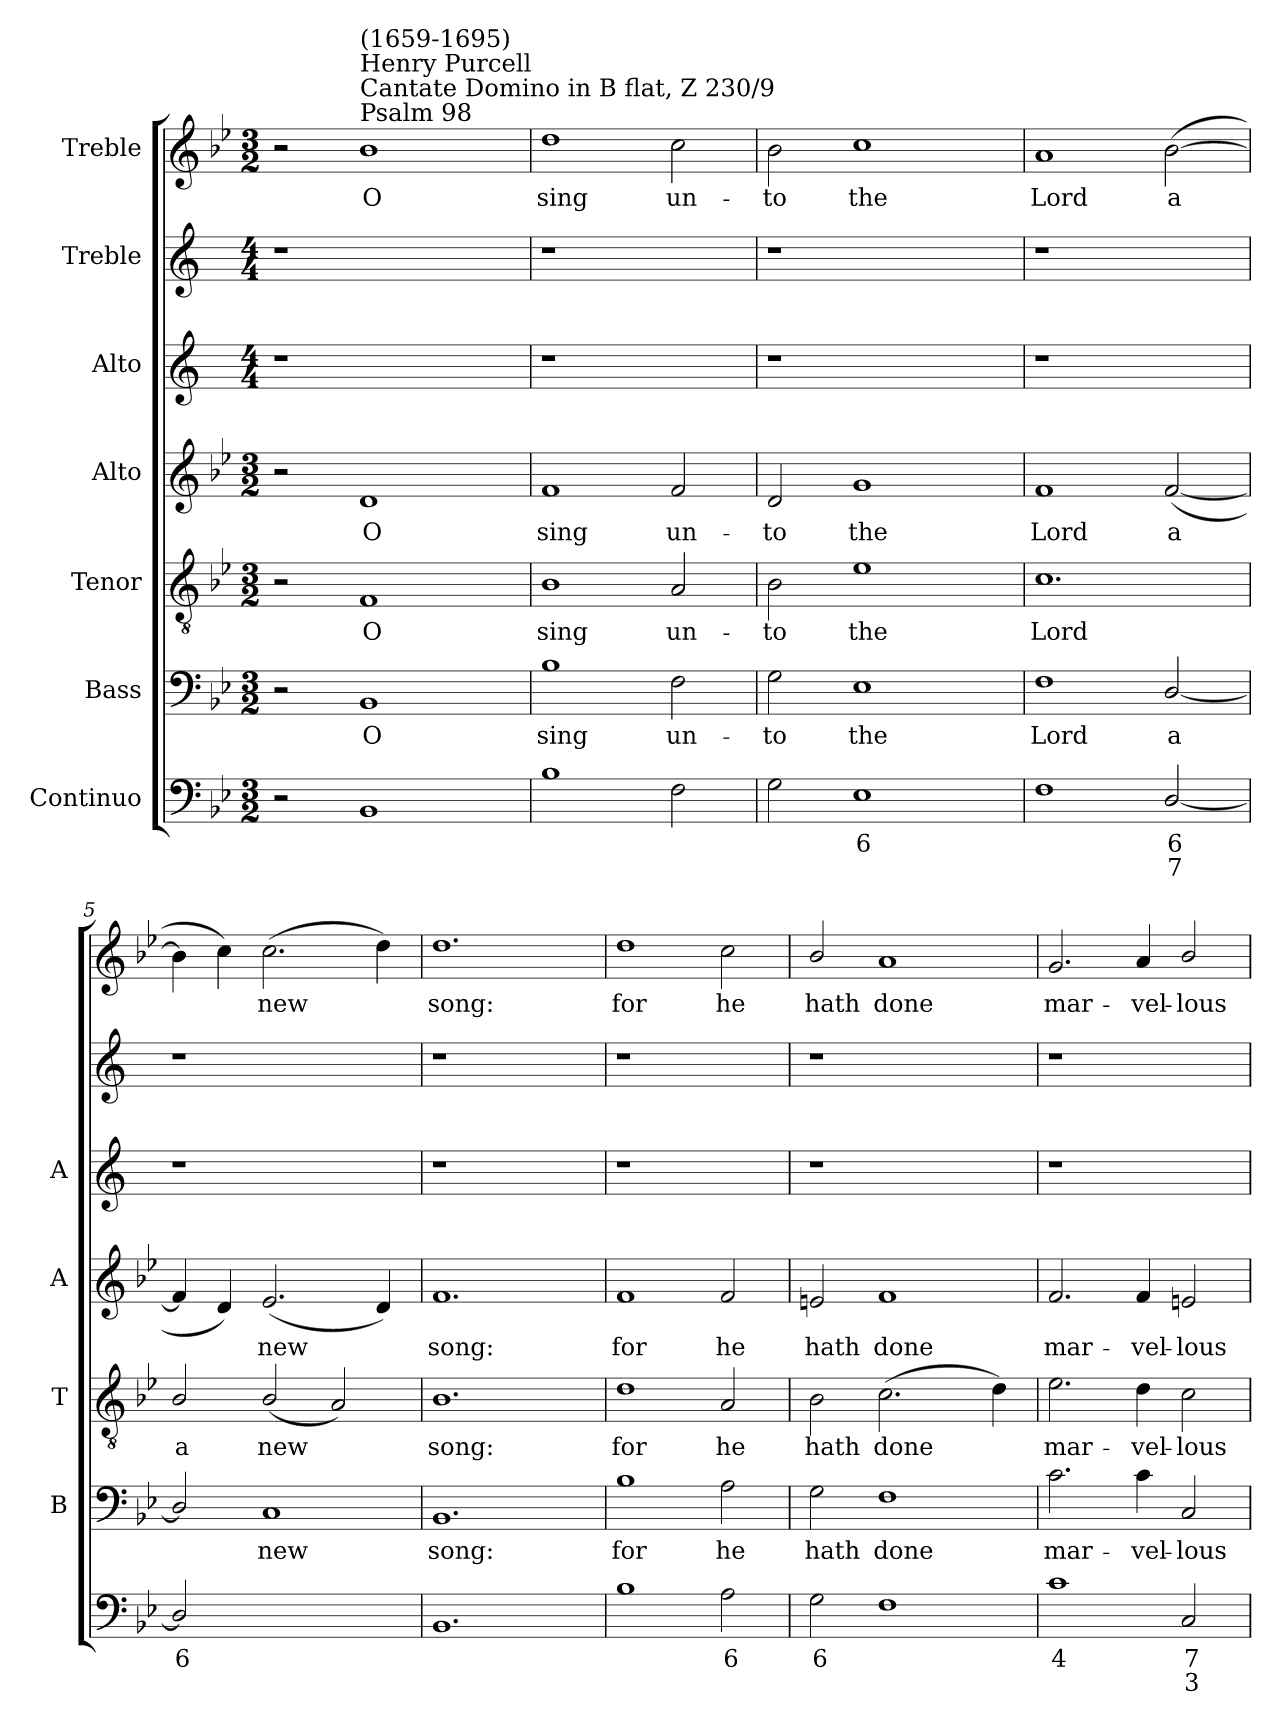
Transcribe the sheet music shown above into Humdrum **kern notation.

**kern	**text	**text	**kern	**text	**kern	**text	**kern	**text	**kern	**kern	**kern	**text
*part7	*part7	*part7	*part6	*part6	*part5	*part5	*part4	*part4	*part3	*part2	*part1	*part1
*staff7	*staff7	*staff7	*staff6	*staff6	*staff5	*staff5	*staff4	*staff4	*staff3	*staff2	*staff1	*staff1
*I"Continuo	*	*	*I"Bass	*	*I"Tenor	*	*I"Alto	*	*I"Alto	*I"Treble	*I"Treble	*
*	*	*	*I'B	*	*I'T	*	*I'A	*	*I'A	*	*	*
*clefF4	*	*	*clefF4	*	*clefGv2	*	*clefG2	*	*clefG2	*clefG2	*clefG2	*
*k[b-e-]	*	*	*k[b-e-]	*	*k[b-e-]	*	*k[b-e-]	*	*k[]	*k[]	*k[b-e-]	*
*B-:	*	*	*B-:	*	*B-:	*	*B-:	*	*	*	*B-:	*
*M3/2	*	*	*M3/2	*	*M3/2	*	*M3/2	*	*M4/4	*M4/4	*M3/2	*
*MM200	*	*	*MM200	*	*MM200	*	*MM200	*	*MM200	*MM200	*MM200	*
=1	=1	=1	=1	=1	=1	=1	=1	=1	=1	=1	=1	=1
2r	.	.	2r	.	2r	.	2r	.	1r	1r	2r	.
!	!	!	!	!	!	!	!	!	!	!	!LO:TX:a:t=Psalm 98	!
!	!	!	!	!	!	!	!	!	!	!	!LO:TX:a:t=Cantate Domino in B flat, Z 230/9	!
!	!	!	!	!	!	!	!	!	!	!	!LO:TX:a:t=Henry Purcell	!
!	!	!	!	!	!	!	!	!	!	!	!LO:TX:a:t=(1659-1695)	!
!	!	!	!	!LO:LY:b	!	!LO:LY:b	!	!LO:LY:b	!	!	!	!LO:LY:b
1BB-	.	.	1BB-	O	1F	O	1d	O	.	.	1b-	O
.	.	.	.	.	.	.	.	.	2ryy	2ryy	.	.
=2	=2	=2	=2	=2	=2	=2	=2	=2	=2	=2	=2	=2
!	!	!	!	!LO:LY:b	!	!LO:LY:b	!	!LO:LY:b	!	!	!	!LO:LY:b
1B-	.	.	1B-	sing	1B-	sing	1f	sing	1r	1r	1dd	sing
!	!	!	!	!LO:LY:b	!	!LO:LY:b	!	!LO:LY:b	!	!	!	!LO:LY:b
2F\	.	.	2F\	un-	2A/	un-	2f/	un-	2ryy	2ryy	2cc\	un-
=3	=3	=3	=3	=3	=3	=3	=3	=3	=3	=3	=3	=3
!	!	!	!	!LO:LY:b	!	!LO:LY:b	!	!LO:LY:b	!	!	!	!LO:LY:b
2G\	.	.	2G\	-to	2B-\	-to	2d/	-to	1r	1r	2b-\	-to
!	!LO:LY:b	!	!	!LO:LY:b	!	!LO:LY:b	!	!LO:LY:b	!	!	!	!LO:LY:b
1E-	6	.	1E-	the	1e-	the	1g	the	.	.	1cc	the
.	.	.	.	.	.	.	.	.	2ryy	2ryy	.	.
=4	=4	=4	=4	=4	=4	=4	=4	=4	=4	=4	=4	=4
!	!	!	!	!LO:LY:b	!	!LO:LY:b	!	!LO:LY:b	!	!	!	!LO:LY:b
1F	.	.	1F	Lord	1.c	Lord	1f	Lord	1r	1r	1a	Lord
!	!LO:LY:b	!LO:LY:b	!	!LO:LY:b	!	!	!	!LO:LY:b	!	!	!	!LO:LY:b
[2D/	6	7	[2D/	a	.	.	(<[2f/	a	2ryy	2ryy	(>[2b-\	a
=5	=5	=5	=5	=5	=5	=5	=5	=5	=5	=5	=5	=5
!	!LO:LY:b	!	!	!	!	!LO:LY:b	!	!	!	!	!	!
2D/]	6	.	2D/]	.	2B-/	a	4f/]	.	1r	1r	4b-\]	.
.	.	.	.	.	.	.	4d/)	.	.	.	4cc\)	.
!	!LO:LY:b	!	!	!LO:LY:b	!	!LO:LY:b	!	!LO:LY:b	!	!	!	!LO:LY:b
[2C/yy	7	.	1C	new	(<2B-/	new	(<2.e-/	new	.	.	(>2.cc\	new
!	!LO:LY:b	!	!	!	!	!	!	!	!	!	!	!
2C/yy]	6	.	.	.	2A/)	.	.	.	2ryy	2ryy	.	.
.	.	.	.	.	.	.	4d/)	.	.	.	4dd\)	.
=6	=6	=6	=6	=6	=6	=6	=6	=6	=6	=6	=6	=6
!	!	!	!	!LO:LY:b	!	!LO:LY:b	!	!LO:LY:b	!	!	!	!LO:LY:b
1.BB-	.	.	1.BB-	song:	1.B-	song:	1.f	song:	1r	1r	1.dd	song:
.	.	.	.	.	.	.	.	.	2ryy	2ryy	.	.
=7	=7	=7	=7	=7	=7	=7	=7	=7	=7	=7	=7	=7
!	!	!	!	!LO:LY:b	!	!LO:LY:b	!	!LO:LY:b	!	!	!	!LO:LY:b
1B-	.	.	1B-	for	1d	for	1f	for	1r	1r	1dd	for
!	!LO:LY:b	!	!	!LO:LY:b	!	!LO:LY:b	!	!LO:LY:b	!	!	!	!LO:LY:b
2A\	6	.	2A\	he	2A/	he	2f/	he	2ryy	2ryy	2cc\	he
=8	=8	=8	=8	=8	=8	=8	=8	=8	=8	=8	=8	=8
!	!LO:LY:b	!	!	!LO:LY:b	!	!LO:LY:b	!	!LO:LY:b	!	!	!	!LO:LY:b
2G\	6	.	2G\	hath	2B-\	hath	2en/	hath	1r	1r	2b-/	hath
!	!	!	!	!LO:LY:b	!	!LO:LY:b	!	!LO:LY:b	!	!	!	!LO:LY:b
1F	.	.	1F	done	(>2.c\	done	1f	done	.	.	1a	done
.	.	.	.	.	.	.	.	.	2ryy	2ryy	.	.
.	.	.	.	.	4d\)	.	.	.	.	.	.	.
=9	=9	=9	=9	=9	=9	=9	=9	=9	=9	=9	=9	=9
!	!LO:LY:b	!	!	!LO:LY:b	!	!LO:LY:b	!	!LO:LY:b	!	!	!	!LO:LY:b
1c	4	.	2.c\	mar-	2.e-\	mar-	2.f/	mar-	1r	1r	2.g/	mar-
!	!	!	!	!LO:LY:b	!	!LO:LY:b	!	!LO:LY:b	!	!	!	!LO:LY:b
.	.	.	4c\	-vel-	4d\	-vel-	4f/	-vel-	.	.	4a/	-vel-
!	!LO:LY:b	!LO:LY:b	!	!LO:LY:b	!	!LO:LY:b	!	!LO:LY:b	!	!	!	!LO:LY:b
2C/	7	3	2C/	-lous	2c\	-lous	2en/	-lous	2ryy	2ryy	2b-/	-lous
=	=	=	=	=	=	=	=	=	=	=	=	=
*-	*-	*-	*-	*-	*-	*-	*-	*-	*-	*-	*-	*-
